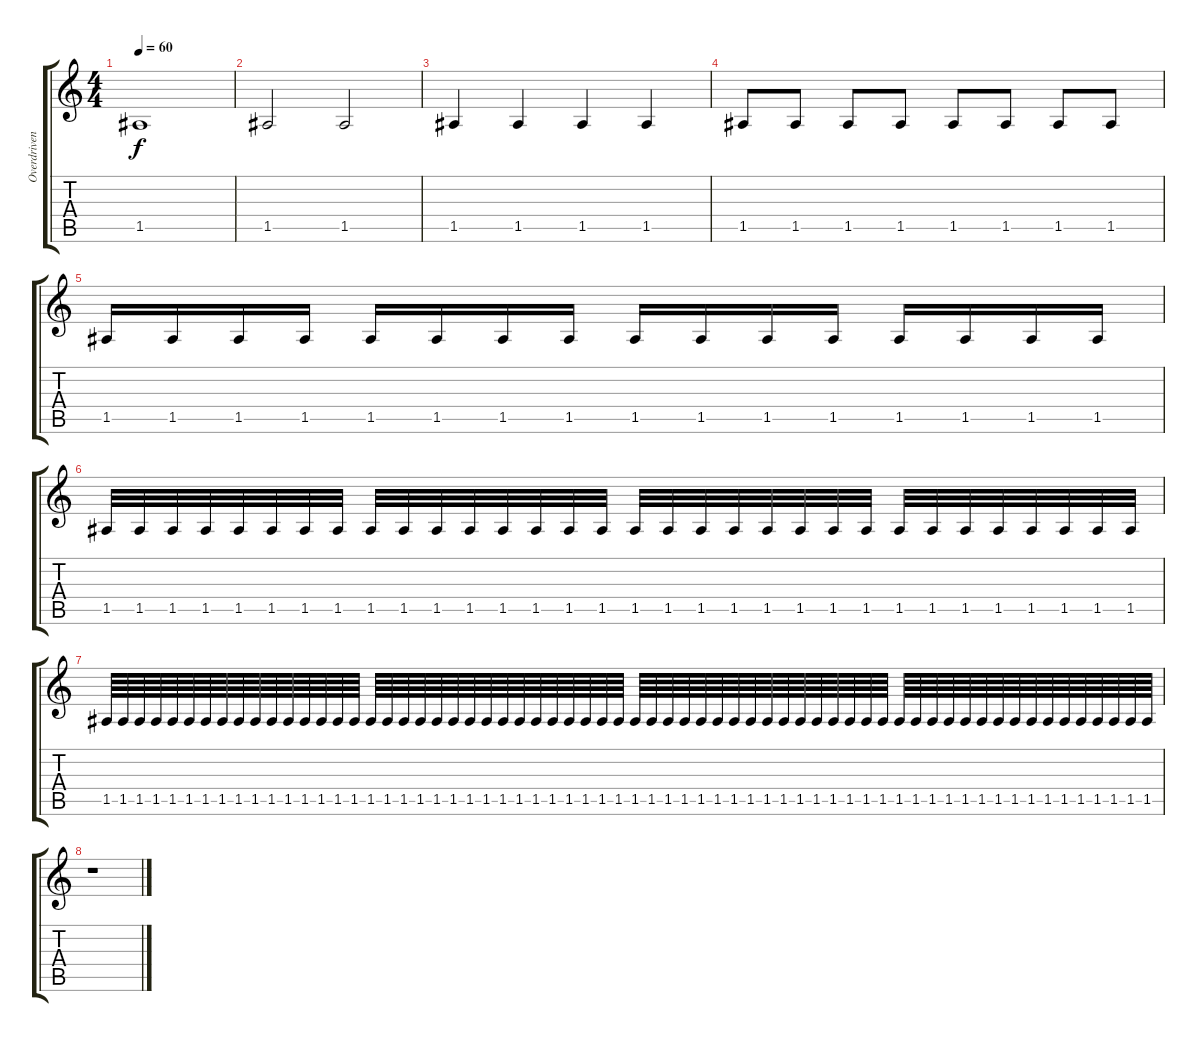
\track ("Overdriven Guitar" "Overdriven") {instrument overdrivenguitar}
\staff {score tabs}
\tuning (E4 B3 G3 D3 A2 E2) {hide}
\ts (4 4)
\tempo 60
\clef g2
\ks c
1.5.1{dy f instrument overdrivenguitar} |
1.5.2 1.5.2 |
1.5.4 1.5.4 1.5.4 1.5.4 |
1.5.8 1.5.8 1.5.8 1.5.8 1.5.8 1.5.8 1.5.8 1.5.8 |
1.5.16 1.5.16 1.5.16 1.5.16 1.5.16 1.5.16 1.5.16 1.5.16 1.5.16 1.5.16 1.5.16 1.5.16 1.5.16 1.5.16 1.5.16 1.5.16 |
1.5.32 1.5.32 1.5.32 1.5.32 1.5.32 1.5.32 1.5.32 1.5.32 1.5.32 1.5.32 1.5.32 1.5.32 1.5.32 1.5.32 1.5.32 1.5.32 1.5.32 1.5.32 1.5.32 1.5.32 1.5.32 1.5.32 1.5.32 1.5.32 1.5.32 1.5.32 1.5.32 1.5.32 1.5.32 1.5.32 1.5.32 1.5.32 |
1.5.64 1.5.64 1.5.64 1.5.64 1.5.64 1.5.64 1.5.64 1.5.64 1.5.64 1.5.64 1.5.64 1.5.64 1.5.64 1.5.64 1.5.64 1.5.64 1.5.64 1.5.64 1.5.64 1.5.64 1.5.64 1.5.64 1.5.64 1.5.64 1.5.64 1.5.64 1.5.64 1.5.64 1.5.64 1.5.64 1.5.64 1.5.64 1.5.64 1.5.64 1.5.64 1.5.64 1.5.64 1.5.64 1.5.64 1.5.64 1.5.64 1.5.64 1.5.64 1.5.64 1.5.64 1.5.64 1.5.64 1.5.64 1.5.64 1.5.64 1.5.64 1.5.64 1.5.64 1.5.64 1.5.64 1.5.64 1.5.64 1.5.64 1.5.64 1.5.64 1.5.64 1.5.64 1.5.64 1.5.64 |
r.1
